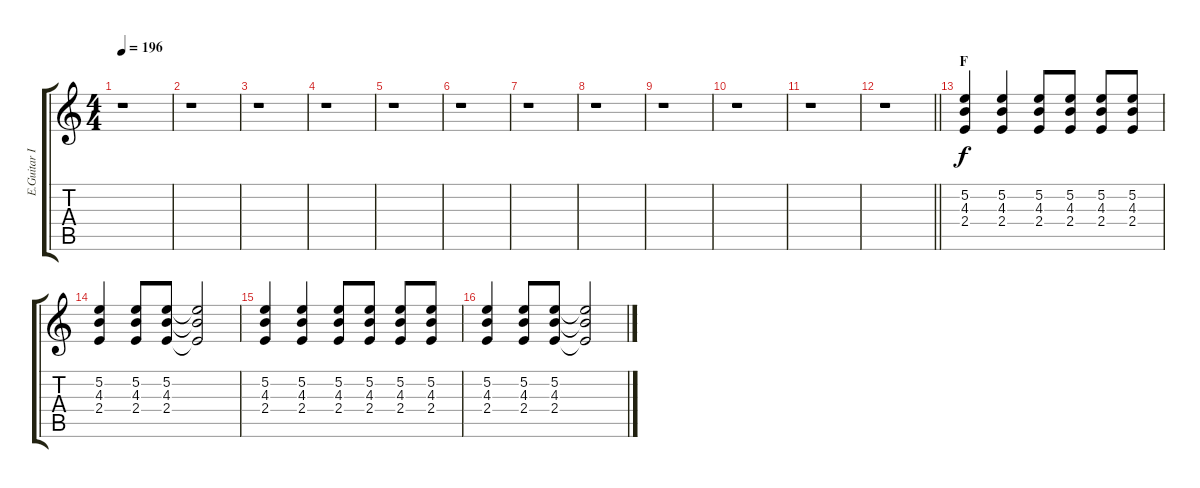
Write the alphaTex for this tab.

\track ("E.Guitar I" "E.Guitar I") {instrument distortionguitar}
\staff {score tabs}
\tuning (E4 B3 G3 D3 A2 E2) {hide}
\ts (4 4)
\tempo 196
\clef g2
\ks c
r.1{dy f} |
r.1 |
r.1 |
r.1 |
r.1 |
r.1 |
r.1 |
r.1 |
r.1 |
r.1 |
r.1 |
\barLineRight lightlight
r.1 |
\section ("" "F")
(5.2 4.3 2.4).4 (5.2 4.3 2.4).4 (5.2 4.3 2.4).8 (5.2 4.3 2.4).8 (5.2 4.3 2.4).8 (5.2 4.3 2.4).8 |
(5.2 4.3 2.4).4 (5.2 4.3 2.4).8 (5.2 4.3 2.4).8 (5.2{t} 4.3{t} 2.4{t}).2 |
(5.2 4.3 2.4).4 (5.2 4.3 2.4).4 (5.2 4.3 2.4).8 (5.2 4.3 2.4).8 (5.2 4.3 2.4).8 (5.2 4.3 2.4).8 |
(5.2 4.3 2.4).4 (5.2 4.3 2.4).8 (5.2 4.3 2.4).8 (5.2{t} 4.3{t} 2.4{t}).2
